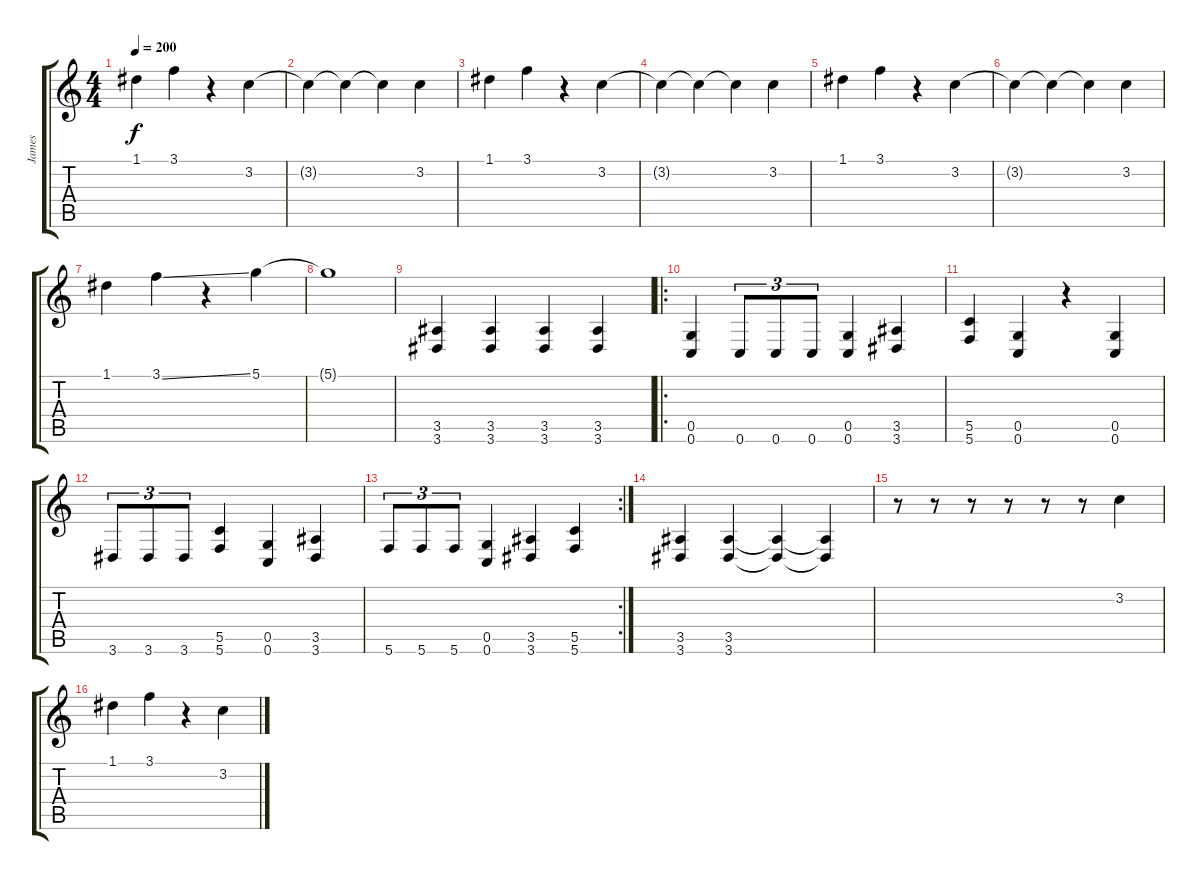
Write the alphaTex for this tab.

\track ("James" "James") {instrument overdrivenguitar}
\staff {score tabs}
\tuning (D4 A3 F3 C3 G2 C2) {hide}
\ts (4 4)
\tempo 200
\clef g2
\ks c
1.1.4{dy f} 3.1.4 r.4 3.2.4 |
3.2{t}.4 3.2{t}.4 3.2{t}.4 3.2.4 |
1.1.4 3.1.4 r.4 3.2.4 |
3.2{t}.4 3.2{t}.4 3.2{t}.4 3.2.4 |
1.1.4 3.1.4 r.4 3.2.4 |
3.2{t}.4 3.2{t}.4 3.2{t}.4 3.2.4 |
1.1.4 3.1{ss}.4 r.4 5.1.4 |
5.1{t}.1 |
(3.5 3.6).4 (3.5 3.6).4 (3.5 3.6).4 (3.5 3.6).4 |
\ro
(0.5 0.6).4 0.6.8{tu (3 2)} 0.6.8{tu (3 2)} 0.6.8{tu (3 2)} (0.5 0.6).4 (3.5 3.6).4 |
(5.5 5.6).4 (0.5 0.6).4 r.4 (0.5 0.6).4 |
3.6.8{tu (3 2)} 3.6.8{tu (3 2)} 3.6.8{tu (3 2)} (5.5 5.6).4 (0.5 0.6).4 (3.5 3.6).4 |
\rc 2
5.6.8{tu (3 2)} 5.6.8{tu (3 2)} 5.6.8{tu (3 2)} (0.5 0.6).4 (3.5 3.6).4 (5.5 5.6).4 |
(3.5 3.6).4 (3.5 3.6).4 (3.5{t} 3.6{t}).4 (3.5{t} 3.6{t}).4 |
r.8 r.8 r.8 r.8 r.8 r.8 3.2.4 |
1.1.4 3.1.4 r.4 3.2.4
